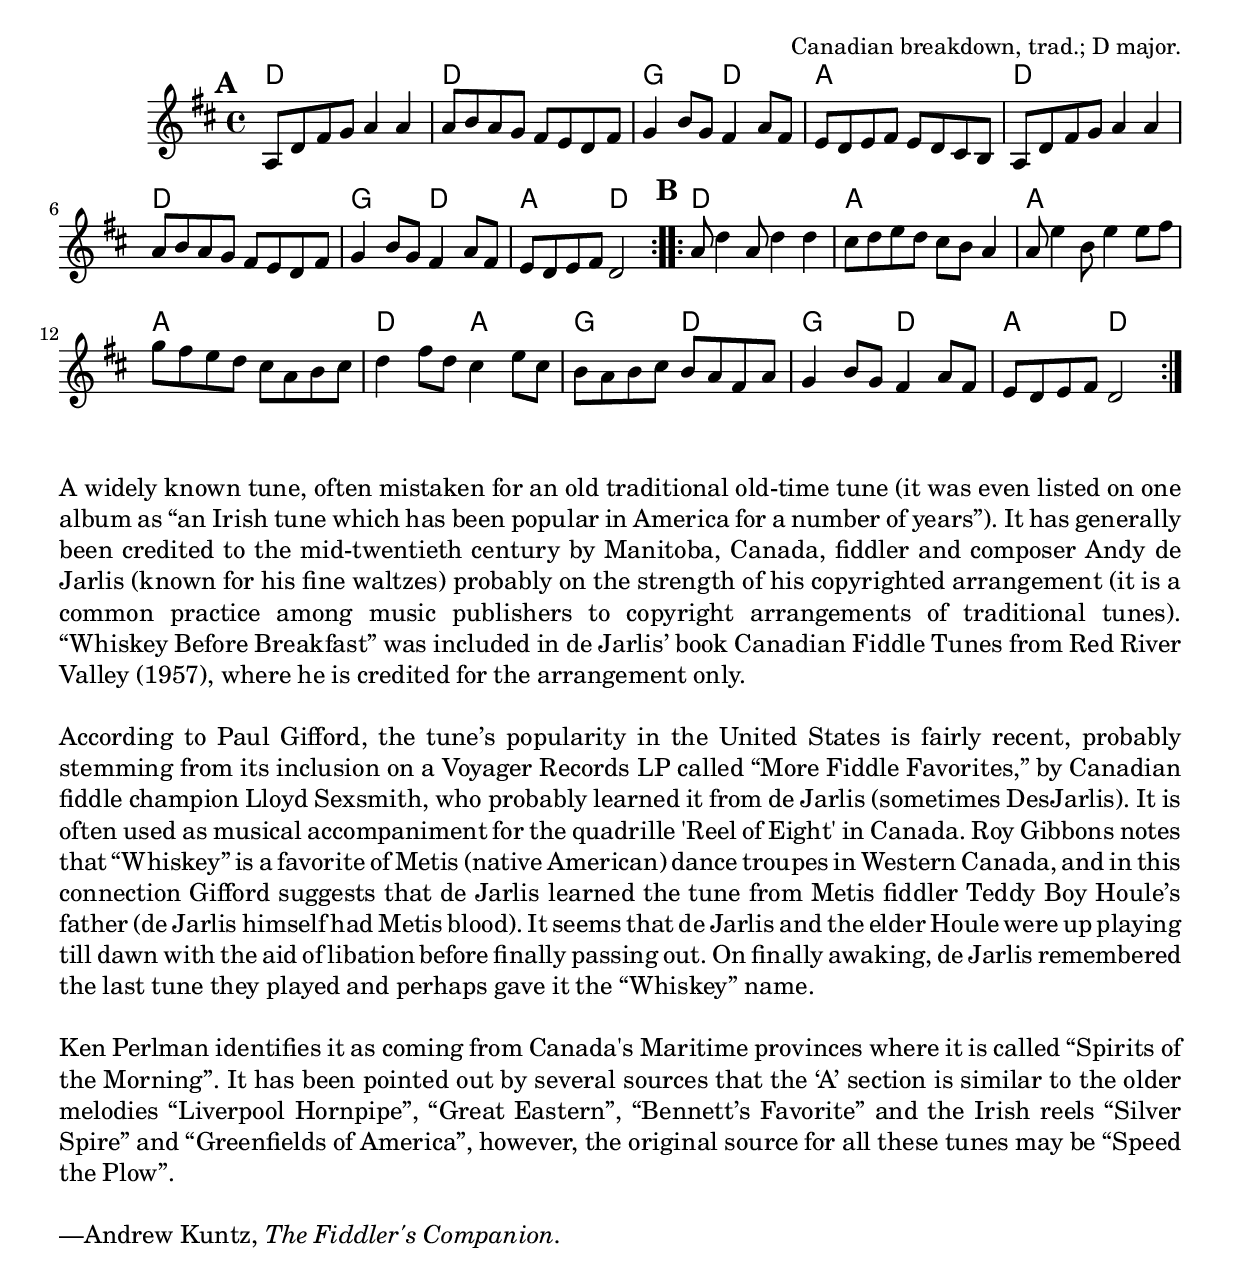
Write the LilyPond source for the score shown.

\version "2.18.2"
\include "util.ly"

\tocItem \markup "Whiskey Before Breakfast"

\score {
  <<
    \relative a {
      \time 4/4
      \key d \major

      \repeat volta 2 {
        \mark \default
        a8 d fis g a4 a |
        a8 b a g fis e d fis |
        g4 b8 g fis4 a8 fis |
        e8 d e fis e d cis b |

        a8 d fis g a4 a |
        a8 b a g fis e d fis |
        g4 b8 g fis4 a8 fis |
        e8 d e fis d2 |
      }

      \repeat volta 2 {
        \mark \default
        a'8 d4 a8 d4 d |
        cis8 d e d cis b a4 |
        a8 e'4 b8 e4 e8 fis |
        g8 fis e d cis a b cis |

        d4 fis8 d cis4 e8 cis |
        b8 a b cis b a fis a |
        g4 b8 g fis4 a8 fis |
        e8 d e fis d2 |
      }
    }

    \chords {
      \time 4/4

      \repeat volta 2 {
        d1 | d1 | g2 d2 | a1 |
        d1 | d1 | g2 d2 | a2 d2 |
      }

      \repeat volta 2 {
        d1 | a1 | a1 | a1 |
        d2 a2 | g2 d2 | g2 d2 | a2 d2 |
      }
    }
  >>

  \header {
    title = "Whiskey Before Breakfast"
    opus = "Canadian breakdown, trad.; D major."
  }
}

\markuplist {
  \paragraph {
    A widely known tune, often mistaken for an old traditional old‑time tune
    (it was even listed on one album as “an Irish tune which has been popular
    in America for a number of years”). It has generally been credited to the
    mid‑twentieth century by Manitoba, Canada, fiddler and composer Andy de Jarlis
    (known for his fine waltzes) probably on the strength of his copyrighted
    arrangement (it is a common practice among music publishers to copyright
    arrangements of traditional tunes).  “Whiskey Before Breakfast” was
    included in de Jarlis’ book Canadian Fiddle Tunes from Red River Valley
    (1957), where he is credited for the arrangement only.
  }

  \paragraph {
    According to Paul Gifford, the tune’s popularity in the United States is
    fairly recent, probably stemming from its inclusion on a Voyager Records
    LP called “More Fiddle Favorites,” by Canadian fiddle champion Lloyd Sexsmith,
    who probably learned it from de Jarlis (sometimes DesJarlis). It is often
    used as musical accompaniment for the quadrille 'Reel of Eight' in Canada.
    Roy Gibbons notes that “Whiskey” is a favorite of Metis (native American)
    dance troupes in Western Canada, and in this connection Gifford suggests
    that de Jarlis learned the tune from Metis fiddler Teddy Boy Houle’s father
    (de Jarlis himself had Metis blood). It seems that de Jarlis and the elder
    Houle were up playing till dawn with the aid of libation before finally
    passing out.  On finally awaking, de Jarlis remembered the last tune they
    played and perhaps gave it the “Whiskey” name.
  }

  \paragraph {
    Ken Perlman identifies it as coming from Canada's Maritime provinces where
    it is called “Spirits of the Morning”. It has been pointed out by several
    sources that the ‘A’ section is similar to the older melodies “Liverpool Hornpipe”,
    “Great Eastern”, “Bennett’s Favorite” and the Irish reels “Silver Spire” and
    “Greenfields of America”, however, the original source for all these tunes may
    be “Speed the Plow”.
  }
  \paragraph {
    —Andrew Kuntz, \italic{The Fiddler's Companion.}
  }
}